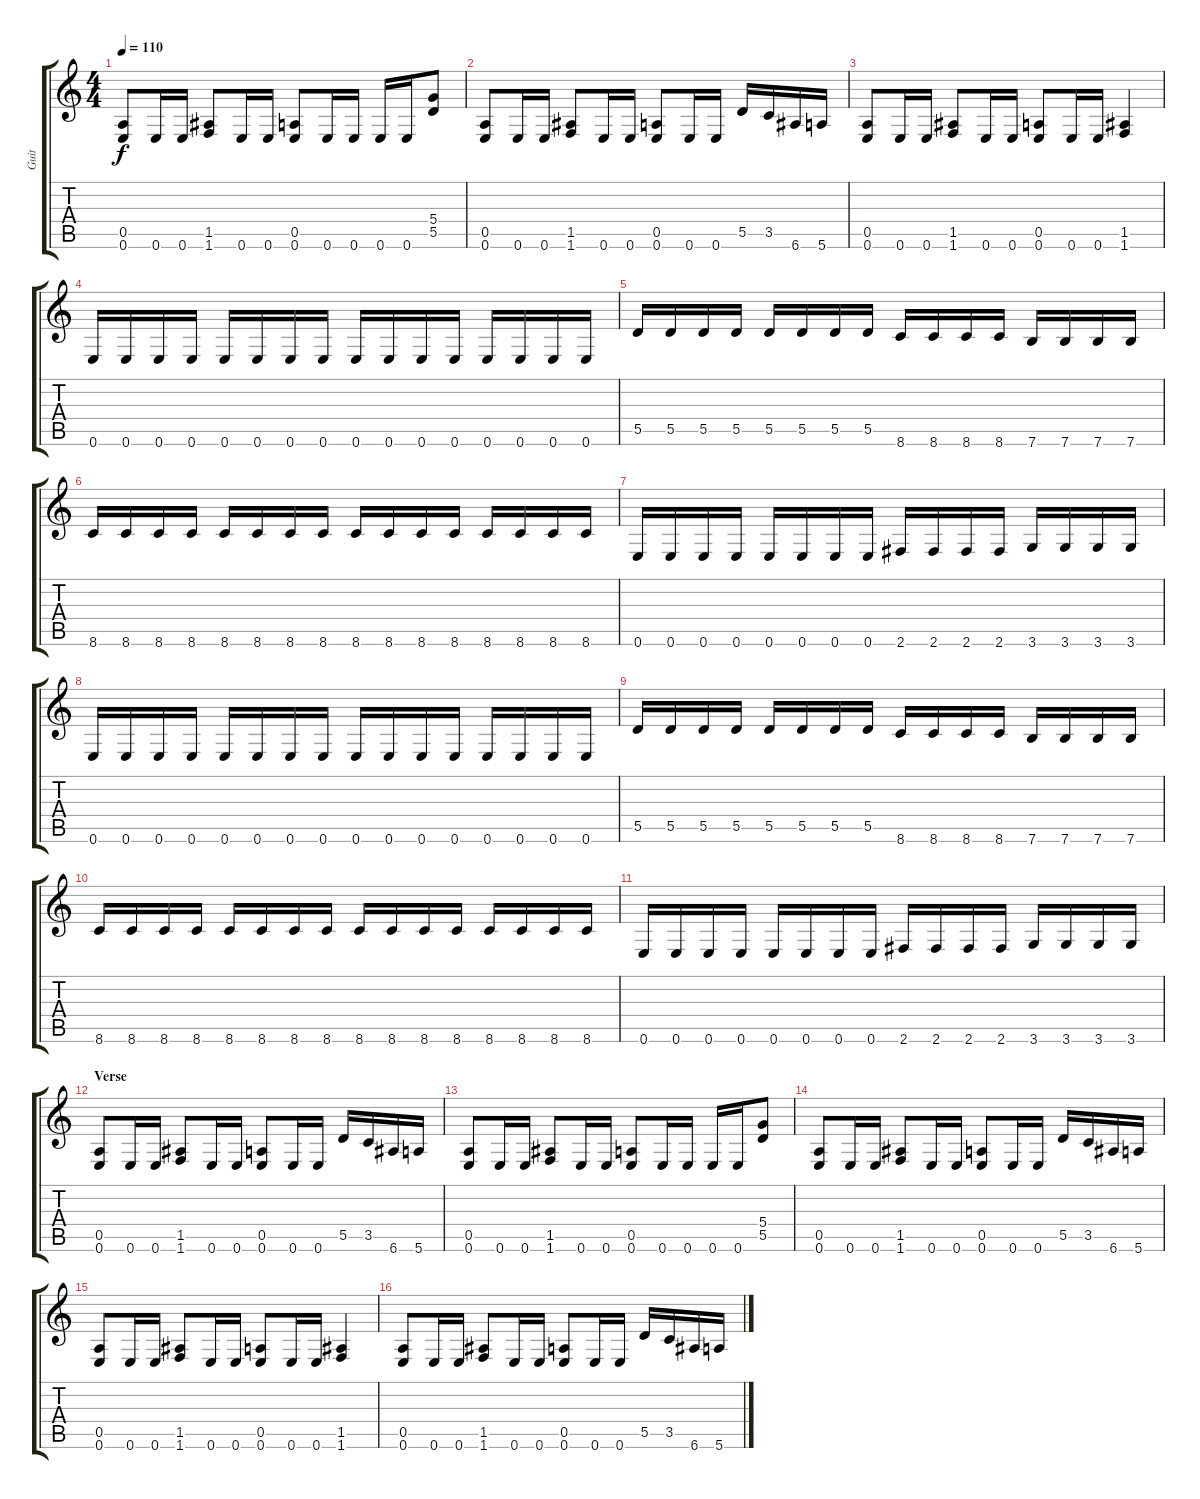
\track ("Guit" "Guit") {instrument overdrivenguitar}
\staff {score tabs}
\tuning (E4 B3 G3 D3 A2 E2) {hide}
\ts (4 4)
\tempo 110
\clef g2
\ks c
(0.5 0.6).8{dy f} 0.6.16 0.6.16 (1.5 1.6).8 0.6.16 0.6.16 (0.5 0.6).8 0.6.16 0.6.16 0.6.16 0.6.16 (5.4 5.5).8 |
(0.5 0.6).8 0.6.16 0.6.16 (1.5 1.6).8 0.6.16 0.6.16 (0.5 0.6).8 0.6.16 0.6.16 5.5.16 3.5.16 6.6.16 5.6.16 |
(0.5 0.6).8 0.6.16 0.6.16 (1.5 1.6).8 0.6.16 0.6.16 (0.5 0.6).8 0.6.16 0.6.16 (1.5 1.6).4 |
0.6.16 0.6.16 0.6.16 0.6.16 0.6.16 0.6.16 0.6.16 0.6.16 0.6.16 0.6.16 0.6.16 0.6.16 0.6.16 0.6.16 0.6.16 0.6.16 |
5.5.16 5.5.16 5.5.16 5.5.16 5.5.16 5.5.16 5.5.16 5.5.16 8.6.16 8.6.16 8.6.16 8.6.16 7.6.16 7.6.16 7.6.16 7.6.16 |
8.6.16 8.6.16 8.6.16 8.6.16 8.6.16 8.6.16 8.6.16 8.6.16 8.6.16 8.6.16 8.6.16 8.6.16 8.6.16 8.6.16 8.6.16 8.6.16 |
0.6.16 0.6.16 0.6.16 0.6.16 0.6.16 0.6.16 0.6.16 0.6.16 2.6.16 2.6.16 2.6.16 2.6.16 3.6.16 3.6.16 3.6.16 3.6.16 |
0.6.16 0.6.16 0.6.16 0.6.16 0.6.16 0.6.16 0.6.16 0.6.16 0.6.16 0.6.16 0.6.16 0.6.16 0.6.16 0.6.16 0.6.16 0.6.16 |
5.5.16 5.5.16 5.5.16 5.5.16 5.5.16 5.5.16 5.5.16 5.5.16 8.6.16 8.6.16 8.6.16 8.6.16 7.6.16 7.6.16 7.6.16 7.6.16 |
8.6.16 8.6.16 8.6.16 8.6.16 8.6.16 8.6.16 8.6.16 8.6.16 8.6.16 8.6.16 8.6.16 8.6.16 8.6.16 8.6.16 8.6.16 8.6.16 |
0.6.16 0.6.16 0.6.16 0.6.16 0.6.16 0.6.16 0.6.16 0.6.16 2.6.16 2.6.16 2.6.16 2.6.16 3.6.16 3.6.16 3.6.16 3.6.16 |
\section ("" "Verse")
(0.5 0.6).8 0.6.16 0.6.16 (1.5 1.6).8 0.6.16 0.6.16 (0.5 0.6).8 0.6.16 0.6.16 5.5.16 3.5.16 6.6.16 5.6.16 |
(0.5 0.6).8 0.6.16 0.6.16 (1.5 1.6).8 0.6.16 0.6.16 (0.5 0.6).8 0.6.16 0.6.16 0.6.16 0.6.16 (5.4 5.5).8 |
(0.5 0.6).8 0.6.16 0.6.16 (1.5 1.6).8 0.6.16 0.6.16 (0.5 0.6).8 0.6.16 0.6.16 5.5.16 3.5.16 6.6.16 5.6.16 |
(0.5 0.6).8 0.6.16 0.6.16 (1.5 1.6).8 0.6.16 0.6.16 (0.5 0.6).8 0.6.16 0.6.16 (1.5 1.6).4 |
(0.5 0.6).8 0.6.16 0.6.16 (1.5 1.6).8 0.6.16 0.6.16 (0.5 0.6).8 0.6.16 0.6.16 5.5.16 3.5.16 6.6.16 5.6.16
